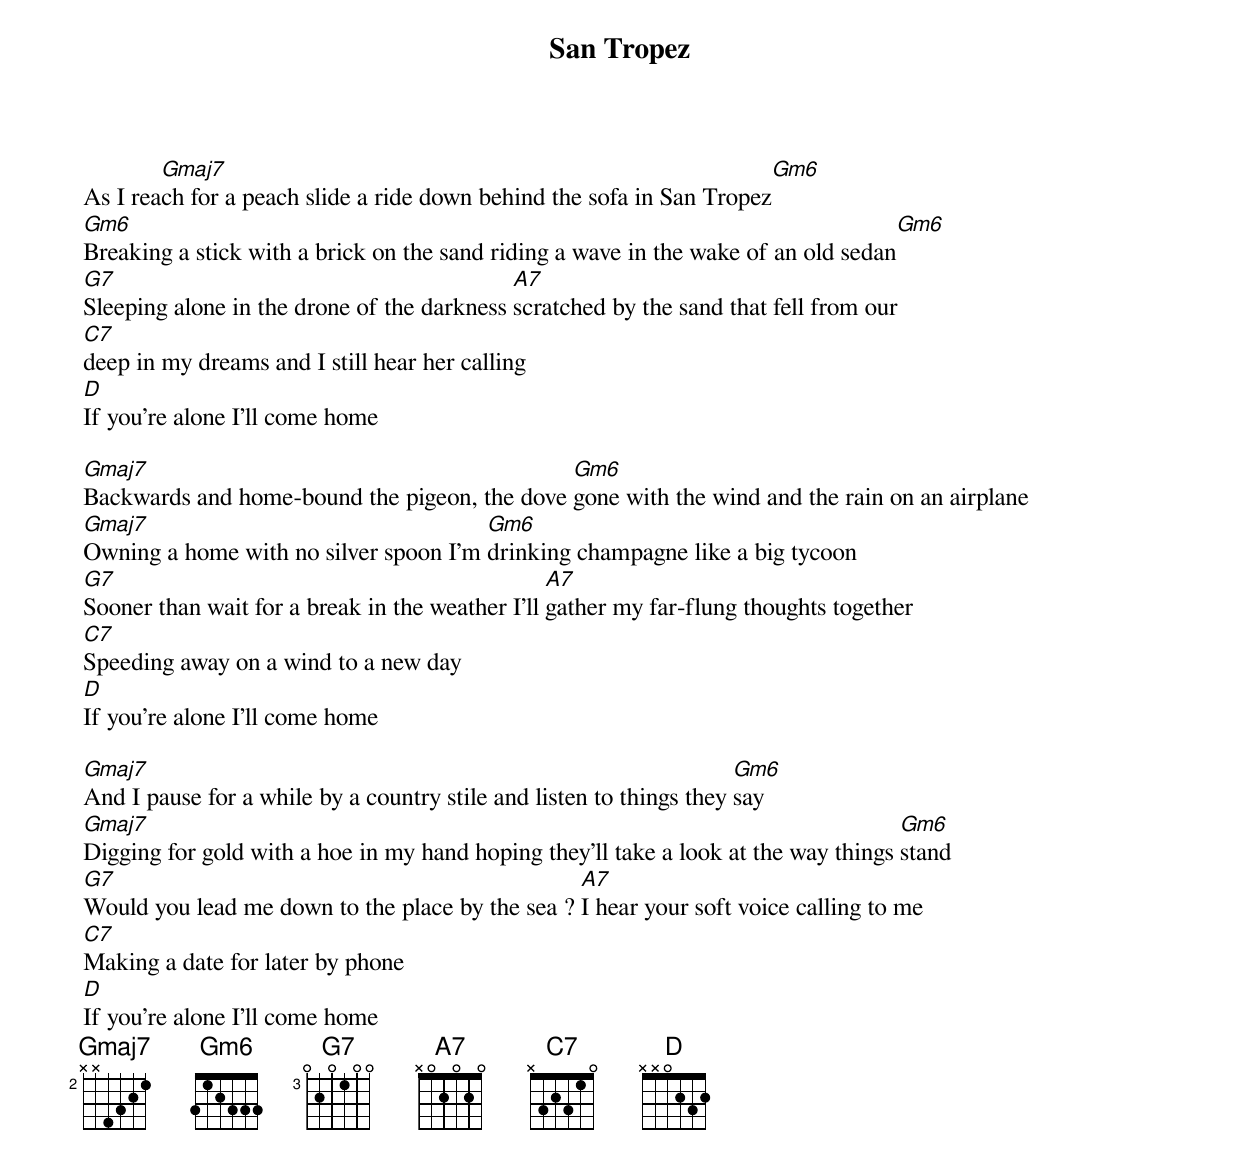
{title: San Tropez}
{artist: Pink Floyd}
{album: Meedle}
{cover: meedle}
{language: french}
{columns: 1}
{define: D7 base-fret 3 frets X 2 1 2 0 X}
{define: GM7 base-fret 3 frets 0 2 1 1 0 0}
{define: Gm6 frets 3 1 2 3 3 3}
{define: G7 base-fret 3 frets 0 2 0 1 0 0}
{define: C7 frets X 3 2 3 1 0}
{define: A7 frets X 0 2 0 2 0}

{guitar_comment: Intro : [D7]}
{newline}
As I rea[Gmaj7]ch for a peach slide a ride down behind the sofa in San Tropez[Gm6]
[Gm6]Breaking a stick with a brick on the sand riding a wave in the wake of an old sedan[Gm6]
[G7]Sleeping alone in the drone of the darkness [A7]scratched by the sand that fell from our
[C7]deep in my dreams and I still hear her calling
[D]If you're alone I'll come home

[Gmaj7]Backwards and home-bound the pigeon, the dove [Gm6]gone with the wind and the rain on an airplane
[Gmaj7]Owning a home with no silver spoon I'm [Gm6]drinking champagne like a big tycoon
[G7]Sooner than wait for a break in the weather I'll [A7]gather my far-flung thoughts together
[C7]Speeding away on a wind to a new day
[D]If you're alone I'll come home

[Gmaj7]And I pause for a while by a country stile and listen to things they [Gm6]say
[Gmaj7]Digging for gold with a hoe in my hand hoping they'll take a look at the way things [Gm6]stand
[G7]Would you lead me down to the place by the sea ? [A7]I hear your soft voice calling to me
[C7]Making a date for later by phone
[D]If you're alone I'll come home
